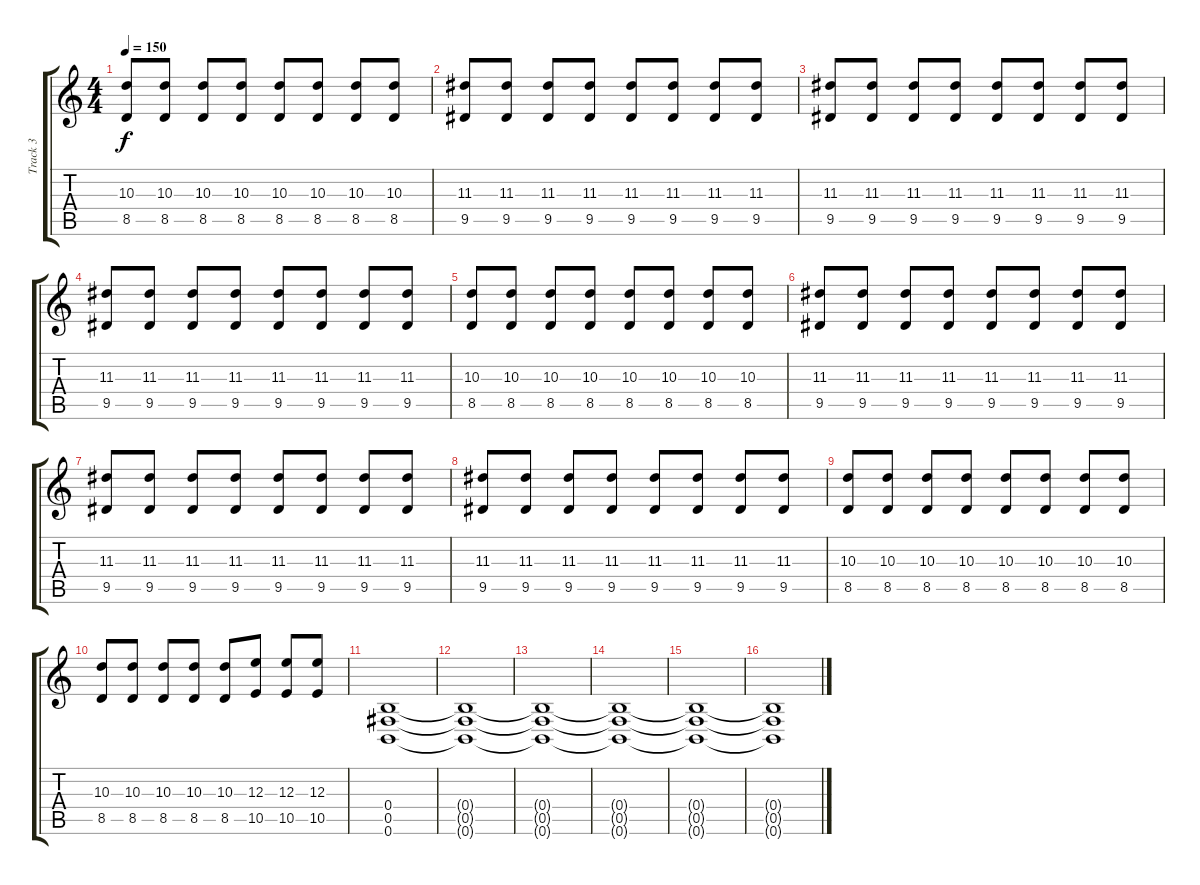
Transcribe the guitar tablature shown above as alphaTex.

\track ("Track 3" "Track 3") {instrument distortionguitar}
\staff {score tabs}
\tuning (Db4 Ab3 E3 B2 Gb2 B1) {hide}
\ts (4 4)
\tempo 150
\clef g2
\ks c
(10.3 8.5).8{dy f} (10.3 8.5).8 (10.3 8.5).8 (10.3 8.5).8 (10.3 8.5).8 (10.3 8.5).8 (10.3 8.5).8 (10.3 8.5).8 |
(11.3 9.5).8 (11.3 9.5).8 (11.3 9.5).8 (11.3 9.5).8 (11.3 9.5).8 (11.3 9.5).8 (11.3 9.5).8 (11.3 9.5).8 |
(11.3 9.5).8 (11.3 9.5).8 (11.3 9.5).8 (11.3 9.5).8 (11.3 9.5).8 (11.3 9.5).8 (11.3 9.5).8 (11.3 9.5).8 |
(11.3 9.5).8 (11.3 9.5).8 (11.3 9.5).8 (11.3 9.5).8 (11.3 9.5).8 (11.3 9.5).8 (11.3 9.5).8 (11.3 9.5).8 |
(10.3 8.5).8 (10.3 8.5).8 (10.3 8.5).8 (10.3 8.5).8 (10.3 8.5).8 (10.3 8.5).8 (10.3 8.5).8 (10.3 8.5).8 |
(11.3 9.5).8 (11.3 9.5).8 (11.3 9.5).8 (11.3 9.5).8 (11.3 9.5).8 (11.3 9.5).8 (11.3 9.5).8 (11.3 9.5).8 |
(11.3 9.5).8 (11.3 9.5).8 (11.3 9.5).8 (11.3 9.5).8 (11.3 9.5).8 (11.3 9.5).8 (11.3 9.5).8 (11.3 9.5).8 |
(11.3 9.5).8 (11.3 9.5).8 (11.3 9.5).8 (11.3 9.5).8 (11.3 9.5).8 (11.3 9.5).8 (11.3 9.5).8 (11.3 9.5).8 |
(10.3 8.5).8 (10.3 8.5).8 (10.3 8.5).8 (10.3 8.5).8 (10.3 8.5).8 (10.3 8.5).8 (10.3 8.5).8 (10.3 8.5).8 |
(10.3 8.5).8 (10.3 8.5).8 (10.3 8.5).8 (10.3 8.5).8 (10.3 8.5).8 (12.3 10.5).8 (12.3 10.5).8 (12.3 10.5).8 |
(0.4 0.5 0.6).1 |
(0.4{t} 0.5{t} 0.6{t}).1 |
(0.4{t} 0.5{t} 0.6{t}).1 |
(0.4{t} 0.5{t} 0.6{t}).1 |
(0.4{t} 0.5{t} 0.6{t}).1 |
(0.4{t} 0.5{t} 0.6{t}).1
